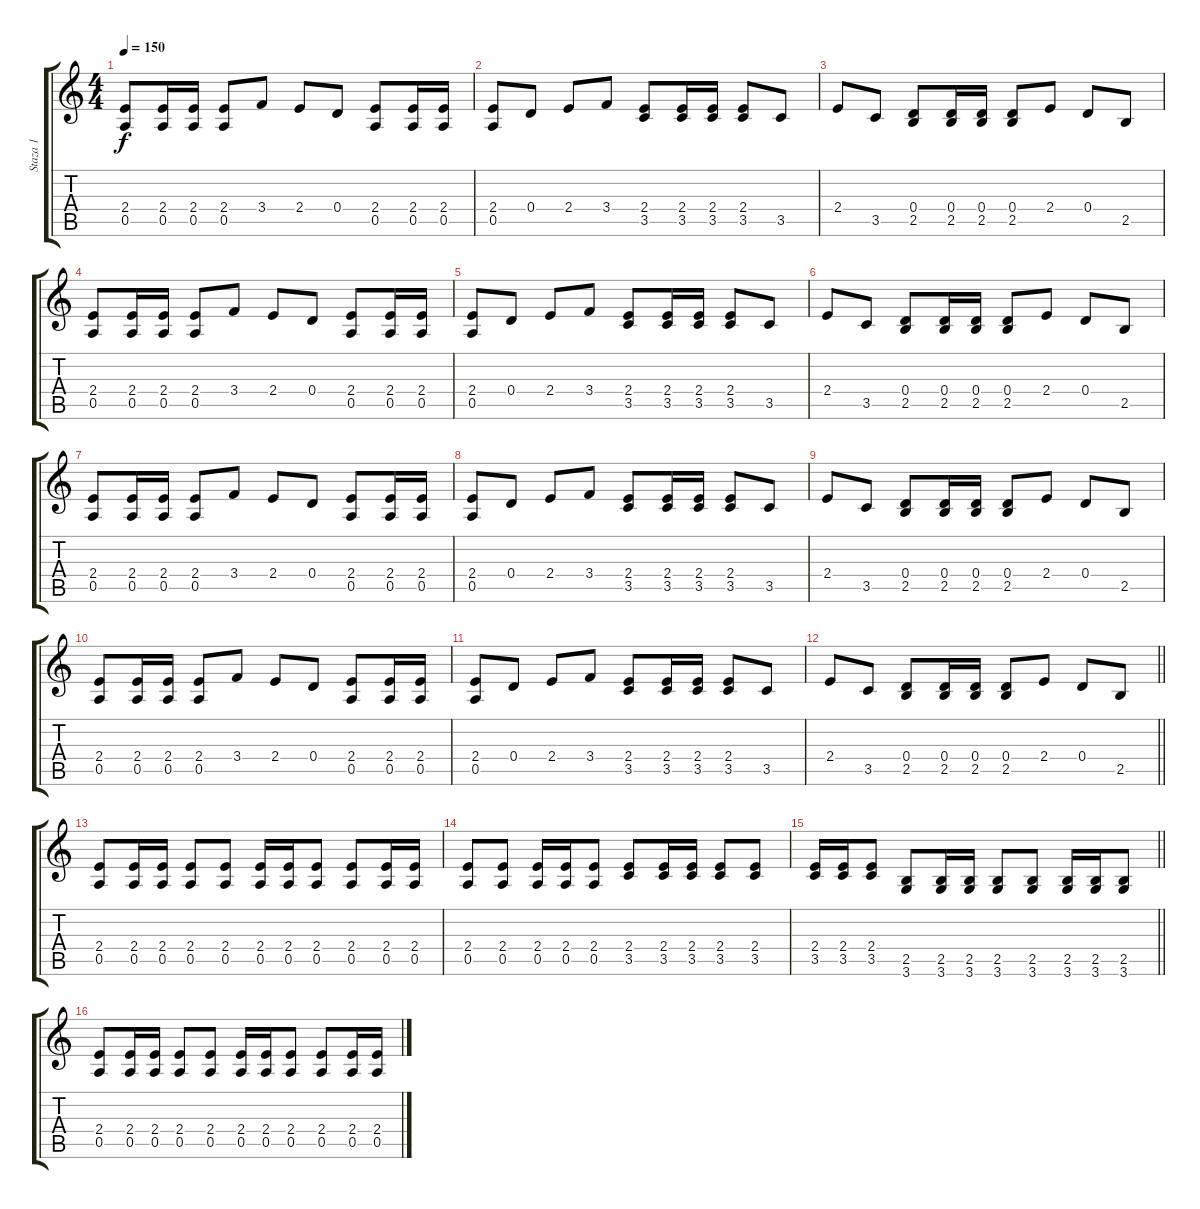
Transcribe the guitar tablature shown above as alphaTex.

\track ("Staza 1" "Staza 1") {instrument distortionguitar}
\staff {score tabs}
\tuning (E4 B3 G3 D3 A2 E2) {hide}
\ts (4 4)
\section ("" "")
\tempo 150
\clef g2
\ks c
(2.4 0.5).8{dy f} (2.4 0.5).16 (2.4 0.5).16 (2.4 0.5).8 3.4.8 2.4.8 0.4.8 (2.4 0.5).8 (2.4 0.5).16 (2.4 0.5).16 |
(2.4 0.5).8 0.4.8 2.4.8 3.4.8 (2.4 3.5).8 (2.4 3.5).16 (2.4 3.5).16 (2.4 3.5).8 3.5.8 |
2.4.8 3.5.8 (0.4 2.5).8 (0.4 2.5).16 (0.4 2.5).16 (0.4 2.5).8 2.4.8 0.4.8 2.5.8 |
(2.4 0.5).8 (2.4 0.5).16 (2.4 0.5).16 (2.4 0.5).8 3.4.8 2.4.8 0.4.8 (2.4 0.5).8 (2.4 0.5).16 (2.4 0.5).16 |
(2.4 0.5).8 0.4.8 2.4.8 3.4.8 (2.4 3.5).8 (2.4 3.5).16 (2.4 3.5).16 (2.4 3.5).8 3.5.8 |
2.4.8 3.5.8 (0.4 2.5).8 (0.4 2.5).16 (0.4 2.5).16 (0.4 2.5).8 2.4.8 0.4.8 2.5.8 |
(2.4 0.5).8 (2.4 0.5).16 (2.4 0.5).16 (2.4 0.5).8 3.4.8 2.4.8 0.4.8 (2.4 0.5).8 (2.4 0.5).16 (2.4 0.5).16 |
(2.4 0.5).8 0.4.8 2.4.8 3.4.8 (2.4 3.5).8 (2.4 3.5).16 (2.4 3.5).16 (2.4 3.5).8 3.5.8 |
2.4.8 3.5.8 (0.4 2.5).8 (0.4 2.5).16 (0.4 2.5).16 (0.4 2.5).8 2.4.8 0.4.8 2.5.8 |
(2.4 0.5).8 (2.4 0.5).16 (2.4 0.5).16 (2.4 0.5).8 3.4.8 2.4.8 0.4.8 (2.4 0.5).8 (2.4 0.5).16 (2.4 0.5).16 |
(2.4 0.5).8 0.4.8 2.4.8 3.4.8 (2.4 3.5).8 (2.4 3.5).16 (2.4 3.5).16 (2.4 3.5).8 3.5.8 |
\barLineRight lightlight
2.4.8 3.5.8 (0.4 2.5).8 (0.4 2.5).16 (0.4 2.5).16 (0.4 2.5).8 2.4.8 0.4.8 2.5.8 |
\section ("" "")
(2.4 0.5).8 (2.4 0.5).16 (2.4 0.5).16 (2.4 0.5).8 (2.4 0.5).8 (2.4 0.5).16 (2.4 0.5).16 (2.4 0.5).8 (2.4 0.5).8 (2.4 0.5).16 (2.4 0.5).16 |
(2.4 0.5).8 (2.4 0.5).8 (2.4 0.5).16 (2.4 0.5).16 (2.4 0.5).8 (2.4 3.5).8 (2.4 3.5).16 (2.4 3.5).16 (2.4 3.5).8 (2.4 3.5).8 |
\barLineRight lightlight
(2.4 3.5).16 (2.4 3.5).16 (2.4 3.5).8 (2.5 3.6).8 (2.5 3.6).16 (2.5 3.6).16 (2.5 3.6).8 (2.5 3.6).8 (2.5 3.6).16 (2.5 3.6).16 (2.5 3.6).8 |
(2.4 0.5).8 (2.4 0.5).16 (2.4 0.5).16 (2.4 0.5).8 (2.4 0.5).8 (2.4 0.5).16 (2.4 0.5).16 (2.4 0.5).8 (2.4 0.5).8 (2.4 0.5).16 (2.4 0.5).16
